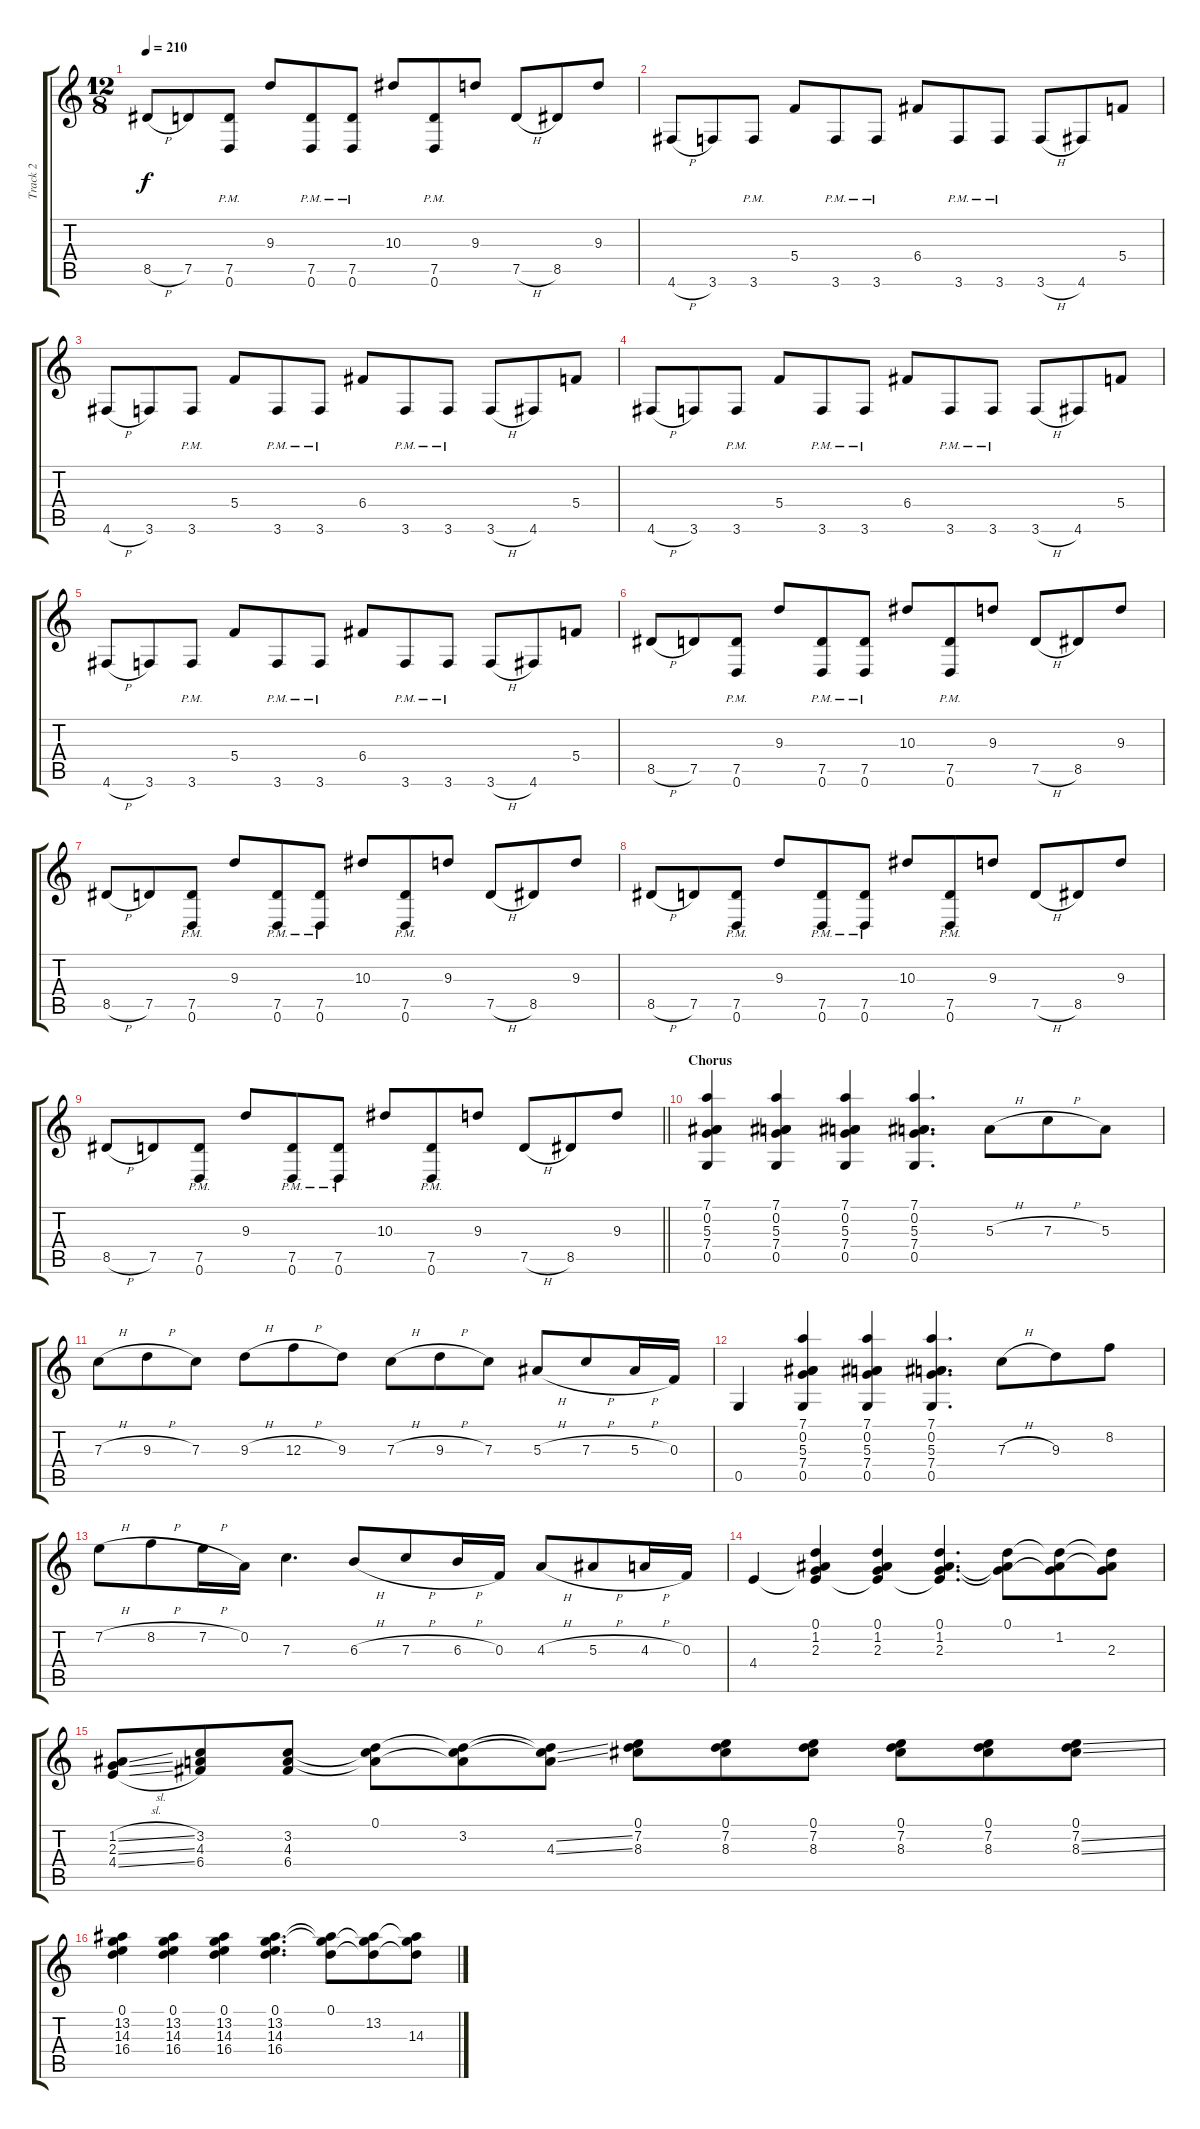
\track ("Track 2" "Track 2") {instrument distortionguitar}
\staff {score tabs}
\tuning (D4 A3 F3 C3 G2 D2) {hide}
\ts (12 8)
\tempo 210
\clef g2
\ks c
8.5{h}.8{dy f} 7.5.8 (7.5{pm} 0.6{pm}).8 9.3.8 (7.5{pm} 0.6{pm}).8 (7.5{pm} 0.6{pm}).8 10.3.8 (7.5{pm} 0.6{pm}).8 9.3.8 7.5{h}.8 8.5.8 9.3.8 |
4.6{h}.8 3.6.8 3.6{pm}.8 5.4.8 3.6{pm}.8 3.6{pm}.8 6.4.8 3.6{pm}.8 3.6{pm}.8 3.6{h}.8 4.6.8 5.4.8 |
4.6{h}.8 3.6.8 3.6{pm}.8 5.4.8 3.6{pm}.8 3.6{pm}.8 6.4.8 3.6{pm}.8 3.6{pm}.8 3.6{h}.8 4.6.8 5.4.8 |
4.6{h}.8 3.6.8 3.6{pm}.8 5.4.8 3.6{pm}.8 3.6{pm}.8 6.4.8 3.6{pm}.8 3.6{pm}.8 3.6{h}.8 4.6.8 5.4.8 |
4.6{h}.8 3.6.8 3.6{pm}.8 5.4.8 3.6{pm}.8 3.6{pm}.8 6.4.8 3.6{pm}.8 3.6{pm}.8 3.6{h}.8 4.6.8 5.4.8 |
8.5{h}.8 7.5.8 (7.5{pm} 0.6{pm}).8 9.3.8 (7.5{pm} 0.6{pm}).8 (7.5{pm} 0.6{pm}).8 10.3.8 (7.5{pm} 0.6{pm}).8 9.3.8 7.5{h}.8 8.5.8 9.3.8 |
8.5{h}.8 7.5.8 (7.5{pm} 0.6{pm}).8 9.3.8 (7.5{pm} 0.6{pm}).8 (7.5{pm} 0.6{pm}).8 10.3.8 (7.5{pm} 0.6{pm}).8 9.3.8 7.5{h}.8 8.5.8 9.3.8 |
8.5{h}.8 7.5.8 (7.5{pm} 0.6{pm}).8 9.3.8 (7.5{pm} 0.6{pm}).8 (7.5{pm} 0.6{pm}).8 10.3.8 (7.5{pm} 0.6{pm}).8 9.3.8 7.5{h}.8 8.5.8 9.3.8 |
\barLineRight lightlight
8.5{h}.8 7.5.8 (7.5{pm} 0.6{pm}).8 9.3.8 (7.5{pm} 0.6{pm}).8 (7.5{pm} 0.6{pm}).8 10.3.8 (7.5{pm} 0.6{pm}).8 9.3.8 7.5{h}.8 8.5.8 9.3.8 |
\section ("" "Chorus")
(7.1 0.2 5.3 7.4 0.5).4 (7.1 0.2 5.3 7.4 0.5).4 (7.1 0.2 5.3 7.4 0.5).4 (7.1 0.2 5.3 7.4 0.5).4{d} 5.3{h}.8 7.3{h}.8 5.3.8 |
7.3{h}.8 9.3{h}.8 7.3.8 9.3{h}.8 12.3{h}.8 9.3.8 7.3{h}.8 9.3{h}.8 7.3.8 5.3{h}.8 7.3{h}.8 5.3{h}.16 0.3.16 |
0.5.4 (7.1 0.2 5.3 7.4 0.5).4 (7.1 0.2 5.3 7.4 0.5).4 (7.1 0.2 5.3 7.4 0.5).4{d} 7.3{h}.8 9.3.8 8.2.8 |
7.2{h}.8 8.2{h}.8 7.2{h}.16 0.2.16 7.3.4{d} 6.3{h}.8 7.3{h}.8 6.3{h}.16 0.3.16 4.3{h}.8 5.3{h}.8 4.3{h}.16 0.3.16 |
4.4.4 (0.1 1.2 2.3 4.4{t}).4 (0.1 1.2 2.3 4.4{t}).4 (0.1 1.2 2.3 4.4{t}).4{d} (0.1 1.2{t} 2.3{t}).8 (0.1{t} 1.2 2.3{t}).8 (0.1{t} 1.2{t} 2.3).8 |
(1.2{sl} 2.3{sl} 4.4{sl}).8 (3.2 4.3 6.4).8 (3.2 4.3 6.4).8 (0.1 3.2{t} 4.3{t}).8 (0.1{t} 3.2 4.3{t}).8 (0.1{t} 3.2{ss t} 4.3{ss}).8 (0.1 7.2 8.3).8 (0.1 7.2 8.3).8 (0.1 7.2 8.3).8 (0.1 7.2 8.3).8 (0.1 7.2 8.3).8 (0.1 7.2{ss} 8.3{ss}).8 |
(0.1 13.2 14.3 16.4).4 (0.1 13.2 14.3 16.4).4 (0.1 13.2 14.3 16.4).4 (0.1 13.2 14.3 16.4).4{d} (0.1 13.2{t} 14.3{t}).8 (0.1{t} 13.2 14.3{t}).8 (0.1{t} 13.2{t} 14.3).8
